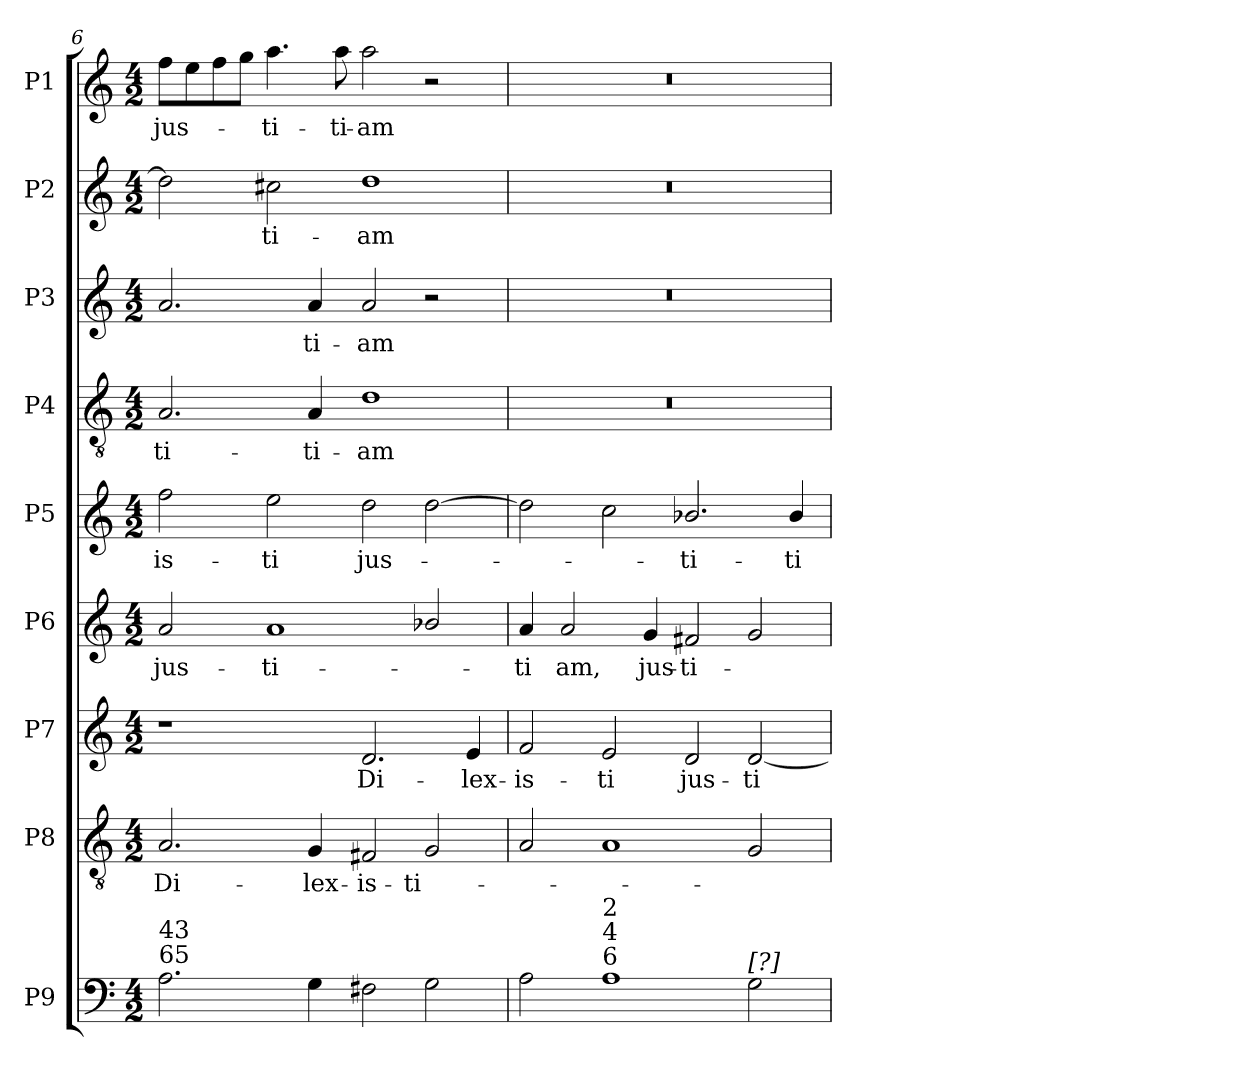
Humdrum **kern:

**kern	**kern	**text	**kern	**text	**kern	**text	**kern	**text	**kern	**text	**kern	**text	**kern	**text	**kern	**text
*part9	*part8	*part8	*part7	*part7	*part6	*part6	*part5	*part5	*part4	*part4	*part3	*part3	*part2	*part2	*part1	*part1
*staff9	*staff8	*staff8	*staff7	*staff7	*staff6	*staff6	*staff5	*staff5	*staff4	*staff4	*staff3	*staff3	*staff2	*staff2	*staff1	*staff1
*I"P9	*I"P8	*	*I"P7	*	*I"P6	*	*I"P5	*	*I"P4	*	*I"P3	*	*I"P2	*	*I"P1	*
*clefF4	*clefGv2	*	*clefG2	*	*clefG2	*	*clefG2	*	*clefGv2	*	*clefG2	*	*clefG2	*	*clefG2	*
*	*ITrd7c12	*	*	*	*	*	*	*	*ITrd7c12	*	*	*	*	*	*	*
*k[]	*k[]	*	*k[]	*	*k[]	*	*k[]	*	*k[]	*	*k[]	*	*k[]	*	*k[]	*
*C:	*C:	*	*C:	*	*C:	*	*C:	*	*C:	*	*C:	*	*C:	*	*C:	*
*M4/2	*M4/2	*	*M4/2	*	*M4/2	*	*M4/2	*	*M4/2	*	*M4/2	*	*M4/2	*	*M4/2	*
=6	=6	=6	=6	=6	=6	=6	=6	=6	=6	=6	=6	=6	=6	=6	=6	=6
!	!	!LO:LY:b:color=#000000	!	!	!	!	!	!	!	!	!	!	!	!	!	!
!	!	!	!	!	!	!LO:LY:b:color=#000000	!	!	!	!	!	!	!	!	!	!
!	!	!	!	!	!	!	!	!LO:LY:b:color=#000000	!	!	!	!	!	!	!	!
!	!	!	!	!	!	!	!	!	!	!LO:LY:b:color=#000000	!	!	!	!	!	!
!LO:TX:a:t=65	!	!	!	!	!	!	!	!	!	!	!	!	!	!	!	!
!LO:TX:t=43	!	!	!	!	!	!	!	!	!	!	!	!	!	!	!	!
!	!	!	!	!	!	!	!	!	!	!	!	!	!	!	!	!LO:LY:b:color=#000000
2.Ai\	2.AAi/	Di-	1r	.	2ai/	jus-	2ffi\	-is-	2.AAi/	-ti-	2.ai/	.	2ddi\]	.	8ffi\L	jus-
.	.	.	.	.	.	.	.	.	.	.	.	.	.	.	8eei\	.
.	.	.	.	.	.	.	.	.	.	.	.	.	.	.	8ffi\	.
.	.	.	.	.	.	.	.	.	.	.	.	.	.	.	8ggi\J	.
!	!	!	!	!	!	!LO:LY:b:color=#000000	!	!	!	!	!	!	!	!	!	!
!	!	!	!	!	!	!	!	!LO:LY:b:color=#000000	!	!	!	!	!	!	!	!
!	!	!	!	!	!	!	!	!	!	!	!	!	!	!LO:LY:b:color=#000000	!	!
!	!	!	!	!	!	!	!	!	!	!	!	!	!	!	!	!LO:LY:b:color=#000000
.	.	.	.	.	1ai	-ti-	2eei\	-ti	.	.	.	.	2cc#Xi\	-ti-	4.aai\	-ti-
!	!	!LO:LY:b:color=#000000	!	!	!	!	!	!	!	!	!	!	!	!	!	!
!	!	!	!	!	!	!	!	!	!	!LO:LY:b:color=#000000	!	!	!	!	!	!
!	!	!	!	!	!	!	!	!	!	!	!	!LO:LY:b:color=#000000	!	!	!	!
4Gi\	4GGi/	-lex-	.	.	.	.	.	.	4AAi/	-ti-	4ai/	-ti-	.	.	.	.
!	!	!	!	!	!	!	!	!	!	!	!	!	!	!	!	!LO:LY:b:color=#000000
.	.	.	.	.	.	.	.	.	.	.	.	.	.	.	8aai\	-ti-
!	!	!LO:LY:b:color=#000000	!	!	!	!	!	!	!	!	!	!	!	!	!	!
!	!	!	!	!LO:LY:b:color=#000000	!	!	!	!	!	!	!	!	!	!	!	!
!	!	!	!	!	!	!	!	!LO:LY:b:color=#000000	!	!	!	!	!	!	!	!
!	!	!	!	!	!	!	!	!	!	!LO:LY:b:color=#000000	!	!	!	!	!	!
!	!	!	!	!	!	!	!	!	!	!	!	!LO:LY:b:color=#000000	!	!	!	!
!	!	!	!	!	!	!	!	!	!	!	!	!	!	!LO:LY:b:color=#000000	!	!
!	!	!	!	!	!	!	!	!	!	!	!	!	!	!	!	!LO:LY:b:color=#000000
2F#Xi\	2FF#Xi/	-is-	2.di/	Di-	.	.	2ddi\	jus-	1Di	-am	2ai/	-am	1ddi	-am	2aai\	-am
!	!	!LO:LY:b:color=#000000	!	!	!	!	!	!	!	!	!	!	!	!	!	!
2Gi\	2GGi/	-ti-	.	.	2b-Xi/	.	[2ddi\	.	.	.	2r	.	.	.	2r	.
!	!	!	!	!LO:LY:b:color=#000000	!	!	!	!	!	!	!	!	!	!	!	!
.	.	.	4ei/	-lex-	.	.	.	.	.	.	.	.	.	.	.	.
!!LO:LB:g=z
=7	=7	=7	=7	=7	=7	=7	=7	=7	=7	=7	=7	=7	=7	=7	=7	=7
!	!	!	!	!LO:LY:b:color=#000000	!	!	!	!	!	!	!	!	!	!	!	!
!	!	!	!	!	!	!LO:LY:b:color=#000000	!	!	!LO:N:vis=1	!	!LO:N:vis=1	!	!LO:N:vis=1	!	!LO:N:vis=1	!
2Ai\	2AAi/	.	2fi/	-is-	4ai/	-ti	2ddi\]	.	0r	.	0r	.	0r	.	0r	.
!	!	!	!	!	!	!LO:LY:b:color=#000000	!	!	!	!	!	!	!	!	!	!
.	.	.	.	.	2ai/	am,	.	.	.	.	.	.	.	.	.	.
!LO:TX:a:t=6	!	!	!	!	!	!	!	!	!	!	!	!	!	!	!	!
!LO:TX:t=4	!	!	!	!	!	!	!	!	!	!	!	!	!	!	!	!
!LO:TX:t=2	!	!	!	!	!	!	!	!	!	!	!	!	!	!	!	!
!	!	!	!	!LO:LY:b:color=#000000	!	!	!	!	!	!	!	!	!	!	!	!
1Ai	1AAi	.	2ei/	-ti	.	.	2cci\	.	.	.	.	.	.	.	.	.
!	!	!	!	!	!	!LO:LY:b:color=#000000	!	!	!	!	!	!	!	!	!	!
.	.	.	.	.	4gi/	jus-	.	.	.	.	.	.	.	.	.	.
!	!	!	!	!LO:LY:b:color=#000000	!	!	!	!	!	!	!	!	!	!	!	!
!	!	!	!	!	!	!LO:LY:b:color=#000000	!	!	!	!	!	!	!	!	!	!
!	!	!	!	!	!	!	!	!LO:LY:b:color=#000000	!	!	!	!	!	!	!	!
.	.	.	2di/	jus-	2f#Xi/	-ti-	2.b-Xi/	-ti-	.	.	.	.	.	.	.	.
!LO:TX:a:t=[?]	!	!	!	!	!	!	!	!	!	!	!	!	!	!	!	!
!	!	!	!	!LO:LY:b:color=#000000	!	!	!	!	!	!	!	!	!	!	!	!
2Gi\	2GGi/	.	[2di/	-ti-	2gi/	.	.	.	.	.	.	.	.	.	.	.
!	!	!	!	!	!	!	!	!LO:LY:b:color=#000000	!	!	!	!	!	!	!	!
.	.	.	.	.	.	.	4b-i/	-ti-	.	.	.	.	.	.	.	.
=	=	=	=	=	=	=	=	=	=	=	=	=	=	=	=	=
*-	*-	*-	*-	*-	*-	*-	*-	*-	*-	*-	*-	*-	*-	*-	*-	*-
